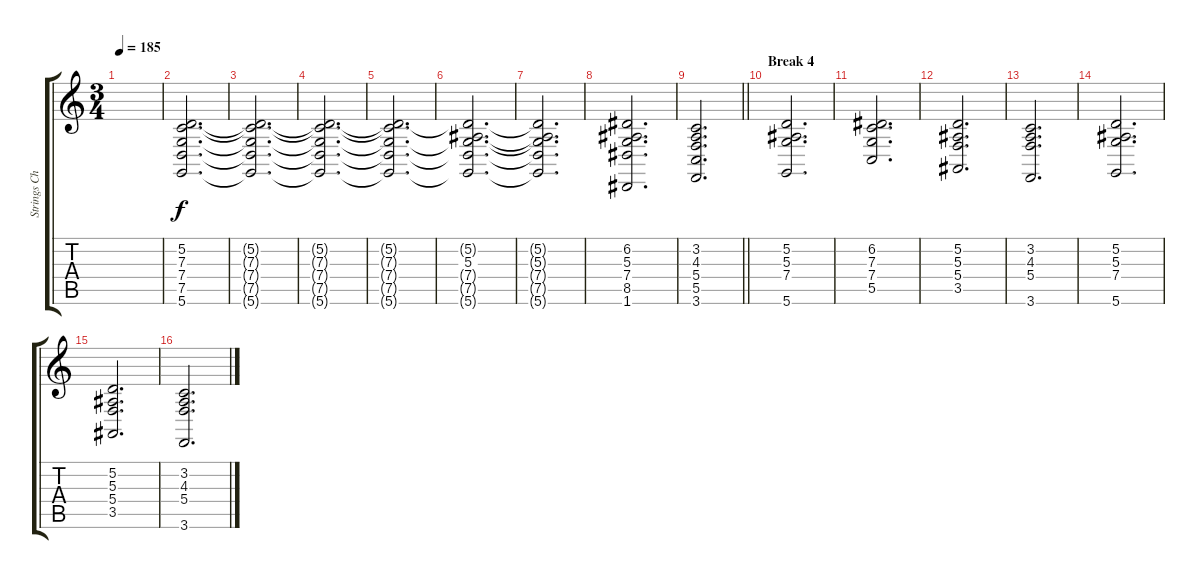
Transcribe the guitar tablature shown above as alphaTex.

\track ("Strings Chords" "Strings Ch") {instrument stringensemble1}
\staff {score tabs}
\tuning (D4 A3 F3 C3 G2 D2) {hide}
\ts (3 4)
\tempo 185
\clef g2
\ks c
|
(5.2 7.3 7.4 7.5 5.6).2{d} |
(5.2{t} 7.3{t} 7.4{t} 7.5{t} 5.6{t}).2{d} |
(5.2{t} 7.3{t} 7.4{t} 7.5{t} 5.6{t}).2{d} |
(5.2{t} 7.3{t} 7.4{t} 7.5{t} 5.6{t}).2{d} |
(5.2{t} 5.3 7.4{t} 7.5{t} 5.6{t}).2{d} |
(5.2{t} 5.3{t} 7.4{t} 7.5{t} 5.6{t}).2{d} |
(6.2 5.3 7.4 8.5 1.6).2{d} |
\barLineRight lightlight
(3.2 4.3 5.4 5.5 3.6).2{d} |
\section ("" "Break 4")
(5.2 5.3 7.4 5.6).2{d} |
(6.2 7.3 7.4 5.5).2{d} |
(5.2 5.3 5.4 3.5).2{d} |
(3.2 4.3 5.4 3.6).2{d} |
(5.2 5.3 7.4 5.6).2{d} |
(5.2 5.3 5.4 3.5).2{d} |
(3.2 4.3 5.4 3.6).2{d}
